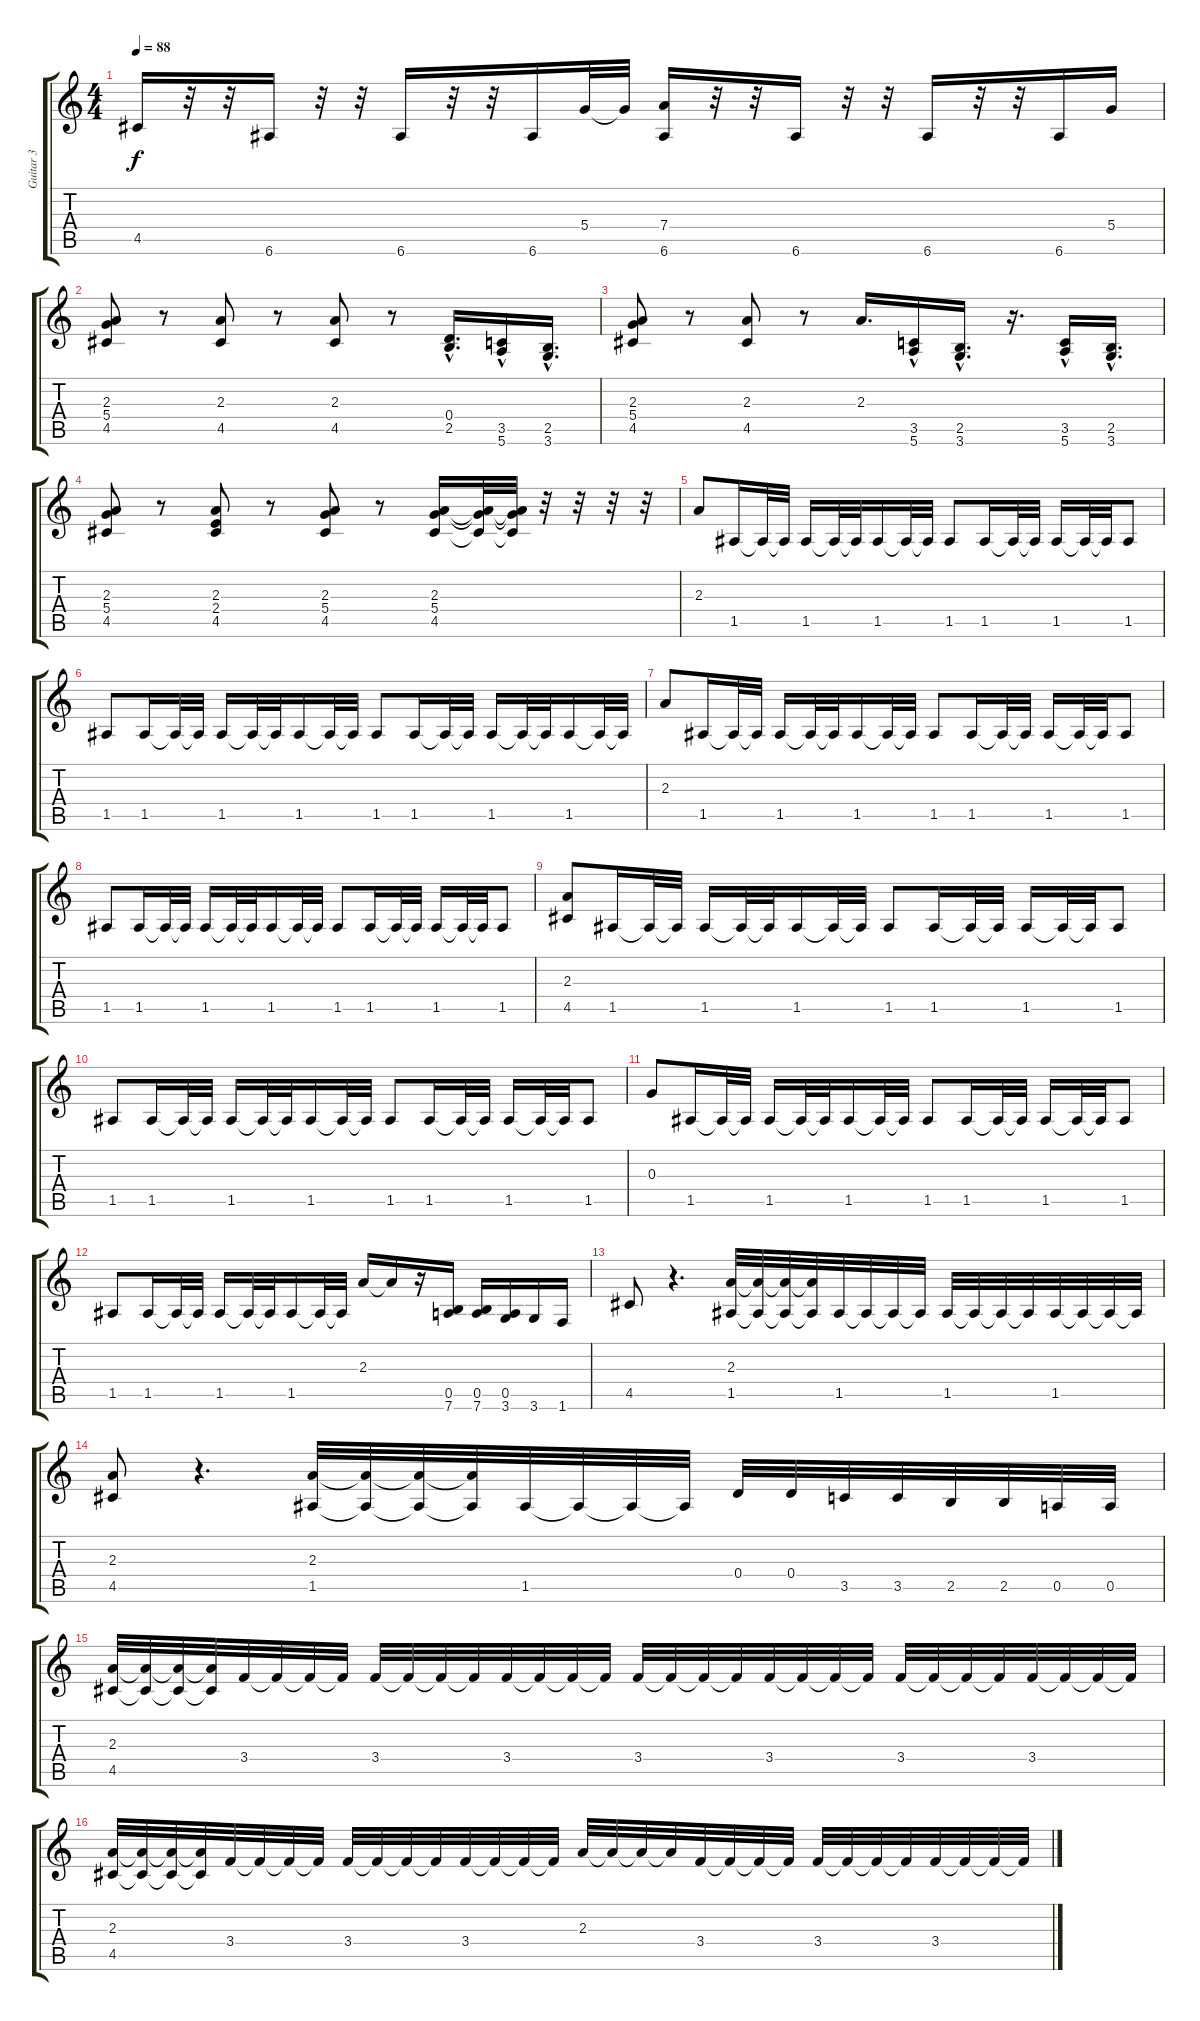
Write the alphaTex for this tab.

\track ("Guitar 3" "Guitar 3") {instrument acousticguitarnylon}
\staff {score tabs}
\tuning (E4 B3 G3 D3 A2 E2) {hide}
\ts (4 4)
\tempo 88
\clef g2
\ks c
4.5.16{dy f} r.32 r.32 6.6.16 r.32 r.32 6.6.16 r.32 r.32 6.6.16 5.4.32 5.4{t}.32 (7.4 6.6).16 r.32 r.32 6.6.16 r.32 r.32 6.6.16 r.32 r.32 6.6.16 5.4.16 |
(2.3 5.4 4.5).8 r.8 (2.3 4.5).8 r.8 (2.3 4.5).8 r.8 (0.4{hac} 2.5{hac}).16{d} (3.5{hac} 5.6{hac}).16 (2.5{hac} 3.6{hac}).16{d} |
(2.3 5.4 4.5).8 r.8 (2.3 4.5).8 r.8 2.3.16{d} (3.5{hac} 5.6{hac}).16 (2.5{hac} 3.6{hac}).16{d} r.16{d} (3.5{hac} 5.6{hac}).16 (2.5{hac} 3.6{hac}).16{d} |
(2.3 5.4 4.5).8 r.8 (2.3 2.4 4.5).8 r.8 (2.3 5.4 4.5).8 r.8 (2.3 5.4 4.5).16 (2.3{t} 5.4{t} 4.5{t}).32 (2.3{t} 5.4{t} 4.5{t}).32 r.32 r.32 r.32 r.32 |
2.3.8 1.5.16 1.5{t}.32 1.5{t}.32 1.5.16 1.5{t}.32 1.5{t}.32 1.5.16 1.5{t}.32 1.5{t}.32 1.5.8 1.5.16 1.5{t}.32 1.5{t}.32 1.5.16 1.5{t}.32 1.5{t}.32 1.5.8 |
1.5.8 1.5.16 1.5{t}.32 1.5{t}.32 1.5.16 1.5{t}.32 1.5{t}.32 1.5.16 1.5{t}.32 1.5{t}.32 1.5.8 1.5.16 1.5{t}.32 1.5{t}.32 1.5.16 1.5{t}.32 1.5{t}.32 1.5.16 1.5{t}.32 1.5{t}.32 |
2.3.8 1.5.16 1.5{t}.32 1.5{t}.32 1.5.16 1.5{t}.32 1.5{t}.32 1.5.16 1.5{t}.32 1.5{t}.32 1.5.8 1.5.16 1.5{t}.32 1.5{t}.32 1.5.16 1.5{t}.32 1.5{t}.32 1.5.8 |
1.5.8 1.5.16 1.5{t}.32 1.5{t}.32 1.5.16 1.5{t}.32 1.5{t}.32 1.5.16 1.5{t}.32 1.5{t}.32 1.5.8 1.5.16 1.5{t}.32 1.5{t}.32 1.5.16 1.5{t}.32 1.5{t}.32 1.5.8 |
(2.3 4.5).8 1.5.16 1.5{t}.32 1.5{t}.32 1.5.16 1.5{t}.32 1.5{t}.32 1.5.16 1.5{t}.32 1.5{t}.32 1.5.8 1.5.16 1.5{t}.32 1.5{t}.32 1.5.16 1.5{t}.32 1.5{t}.32 1.5.8 |
1.5.8 1.5.16 1.5{t}.32 1.5{t}.32 1.5.16 1.5{t}.32 1.5{t}.32 1.5.16 1.5{t}.32 1.5{t}.32 1.5.8 1.5.16 1.5{t}.32 1.5{t}.32 1.5.16 1.5{t}.32 1.5{t}.32 1.5.8 |
0.3.8 1.5.16 1.5{t}.32 1.5{t}.32 1.5.16 1.5{t}.32 1.5{t}.32 1.5.16 1.5{t}.32 1.5{t}.32 1.5.8 1.5.16 1.5{t}.32 1.5{t}.32 1.5.16 1.5{t}.32 1.5{t}.32 1.5.8 |
1.5.8 1.5.16 1.5{t}.32 1.5{t}.32 1.5.16 1.5{t}.32 1.5{t}.32 1.5.16 1.5{t}.32 1.5{t}.32 2.3.16 2.3{t}.16 r.16 (0.5 7.6).16 (0.5 7.6).16 (0.5 3.6).16 3.6.16 1.6.16 |
4.5.8 r.4{d} (2.3 1.5).32 (2.3{t} 1.5{t}).32 (2.3{t} 1.5{t}).32 (2.3{t} 1.5{t}).32 1.5.32 1.5{t}.32 1.5{t}.32 1.5{t}.32 1.5.32 1.5{t}.32 1.5{t}.32 1.5{t}.32 1.5.32 1.5{t}.32 1.5{t}.32 1.5{t}.32 |
(2.3 4.5).8 r.4{d} (2.3 1.5).32 (2.3{t} 1.5{t}).32 (2.3{t} 1.5{t}).32 (2.3{t} 1.5{t}).32 1.5.32 1.5{t}.32 1.5{t}.32 1.5{t}.32 0.4.32 0.4.32 3.5.32 3.5.32 2.5.32 2.5.32 0.5.32 0.5.32 |
(2.3 4.5).32 (2.3{t} 4.5{t}).32 (2.3{t} 4.5{t}).32 (2.3{t} 4.5{t}).32 3.4.32 3.4{t}.32 3.4{t}.32 3.4{t}.32 3.4.32 3.4{t}.32 3.4{t}.32 3.4{t}.32 3.4.32 3.4{t}.32 3.4{t}.32 3.4{t}.32 3.4.32 3.4{t}.32 3.4{t}.32 3.4{t}.32 3.4.32 3.4{t}.32 3.4{t}.32 3.4{t}.32 3.4.32 3.4{t}.32 3.4{t}.32 3.4{t}.32 3.4.32 3.4{t}.32 3.4{t}.32 3.4{t}.32 |
(2.3 4.5).32 (2.3{t} 4.5{t}).32 (2.3{t} 4.5{t}).32 (2.3{t} 4.5{t}).32 3.4.32 3.4{t}.32 3.4{t}.32 3.4{t}.32 3.4.32 3.4{t}.32 3.4{t}.32 3.4{t}.32 3.4.32 3.4{t}.32 3.4{t}.32 3.4{t}.32 2.3.32 2.3{t}.32 2.3{t}.32 2.3{t}.32 3.4.32 3.4{t}.32 3.4{t}.32 3.4{t}.32 3.4.32 3.4{t}.32 3.4{t}.32 3.4{t}.32 3.4.32 3.4{t}.32 3.4{t}.32 3.4{t}.32
